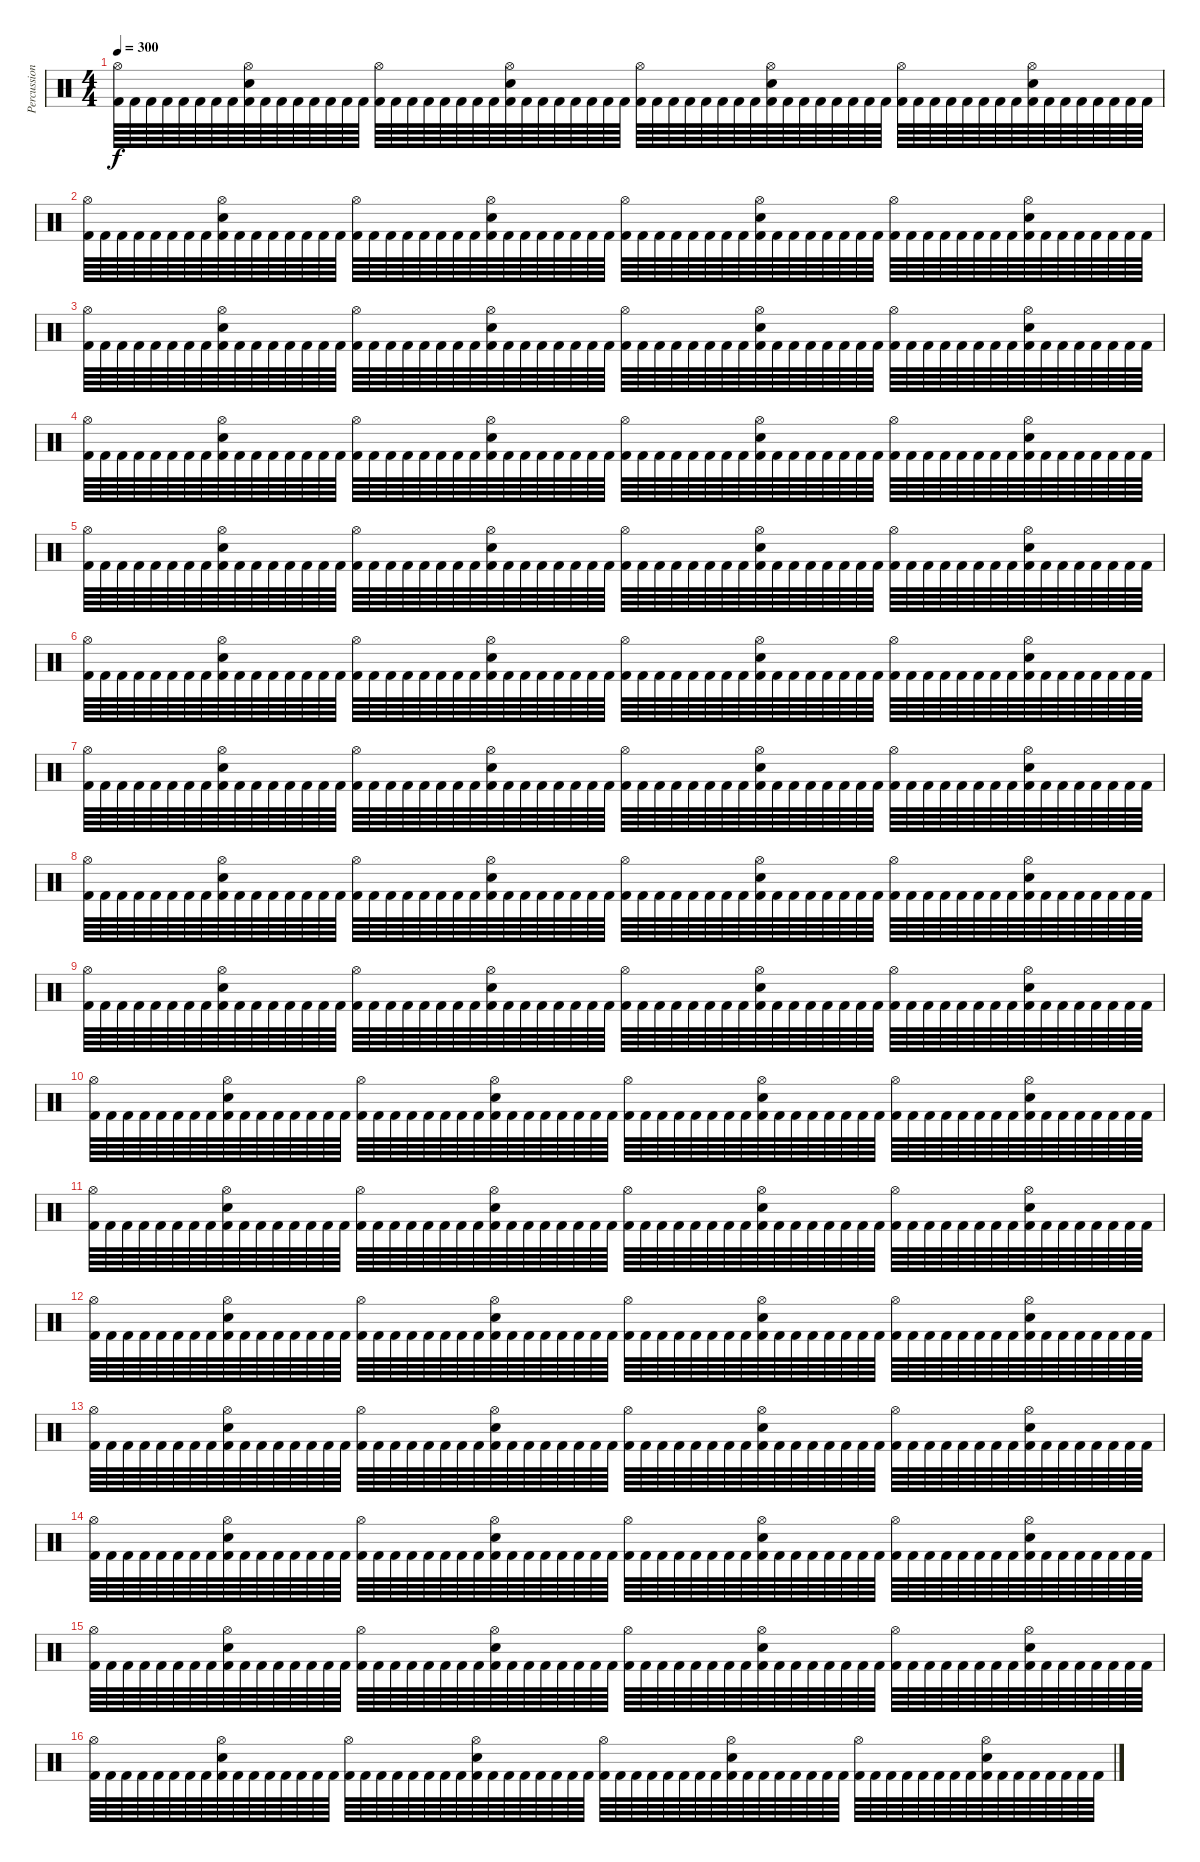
\track ("Percussion" "Percussion") {instrument percussion}
\staff {score}
\articulation defaults
\ts (4 4)
\tempo 300
\clef neutral
\ks c
("Hi-Hat (open)" "Kick (hit) 2").64{dy f} "Kick (hit) 2".64 "Kick (hit) 2".64 "Kick (hit) 2".64 "Kick (hit) 2".64 "Kick (hit) 2".64 "Kick (hit) 2".64 "Kick (hit) 2".64 ("Hi-Hat (open)" "Electric Snare (hit)" "Kick (hit) 2").64 "Kick (hit) 2".64 "Kick (hit) 2".64 "Kick (hit) 2".64 "Kick (hit) 2".64 "Kick (hit) 2".64 "Kick (hit) 2".64 "Kick (hit) 2".64 ("Hi-Hat (open)" "Kick (hit) 2").64 "Kick (hit) 2".64 "Kick (hit) 2".64 "Kick (hit) 2".64 "Kick (hit) 2".64 "Kick (hit) 2".64 "Kick (hit) 2".64 "Kick (hit) 2".64 ("Hi-Hat (open)" "Electric Snare (hit)" "Kick (hit) 2").64 "Kick (hit) 2".64 "Kick (hit) 2".64 "Kick (hit) 2".64 "Kick (hit) 2".64 "Kick (hit) 2".64 "Kick (hit) 2".64 "Kick (hit) 2".64 ("Hi-Hat (open)" "Kick (hit) 2").64 "Kick (hit) 2".64 "Kick (hit) 2".64 "Kick (hit) 2".64 "Kick (hit) 2".64 "Kick (hit) 2".64 "Kick (hit) 2".64 "Kick (hit) 2".64 ("Hi-Hat (open)" "Electric Snare (hit)" "Kick (hit) 2").64 "Kick (hit) 2".64 "Kick (hit) 2".64 "Kick (hit) 2".64 "Kick (hit) 2".64 "Kick (hit) 2".64 "Kick (hit) 2".64 "Kick (hit) 2".64 ("Hi-Hat (open)" "Kick (hit) 2").64 "Kick (hit) 2".64 "Kick (hit) 2".64 "Kick (hit) 2".64 "Kick (hit) 2".64 "Kick (hit) 2".64 "Kick (hit) 2".64 "Kick (hit) 2".64 ("Hi-Hat (open)" "Electric Snare (hit)" "Kick (hit) 2").64 "Kick (hit) 2".64 "Kick (hit) 2".64 "Kick (hit) 2".64 "Kick (hit) 2".64 "Kick (hit) 2".64 "Kick (hit) 2".64 "Kick (hit) 2".64 |
("Hi-Hat (open)" "Kick (hit) 2").64 "Kick (hit) 2".64 "Kick (hit) 2".64 "Kick (hit) 2".64 "Kick (hit) 2".64 "Kick (hit) 2".64 "Kick (hit) 2".64 "Kick (hit) 2".64 ("Hi-Hat (open)" "Electric Snare (hit)" "Kick (hit) 2").64 "Kick (hit) 2".64 "Kick (hit) 2".64 "Kick (hit) 2".64 "Kick (hit) 2".64 "Kick (hit) 2".64 "Kick (hit) 2".64 "Kick (hit) 2".64 ("Hi-Hat (open)" "Kick (hit) 2").64 "Kick (hit) 2".64 "Kick (hit) 2".64 "Kick (hit) 2".64 "Kick (hit) 2".64 "Kick (hit) 2".64 "Kick (hit) 2".64 "Kick (hit) 2".64 ("Hi-Hat (open)" "Electric Snare (hit)" "Kick (hit) 2").64 "Kick (hit) 2".64 "Kick (hit) 2".64 "Kick (hit) 2".64 "Kick (hit) 2".64 "Kick (hit) 2".64 "Kick (hit) 2".64 "Kick (hit) 2".64 ("Hi-Hat (open)" "Kick (hit) 2").64 "Kick (hit) 2".64 "Kick (hit) 2".64 "Kick (hit) 2".64 "Kick (hit) 2".64 "Kick (hit) 2".64 "Kick (hit) 2".64 "Kick (hit) 2".64 ("Hi-Hat (open)" "Electric Snare (hit)" "Kick (hit) 2").64 "Kick (hit) 2".64 "Kick (hit) 2".64 "Kick (hit) 2".64 "Kick (hit) 2".64 "Kick (hit) 2".64 "Kick (hit) 2".64 "Kick (hit) 2".64 ("Hi-Hat (open)" "Kick (hit) 2").64 "Kick (hit) 2".64 "Kick (hit) 2".64 "Kick (hit) 2".64 "Kick (hit) 2".64 "Kick (hit) 2".64 "Kick (hit) 2".64 "Kick (hit) 2".64 ("Hi-Hat (open)" "Electric Snare (hit)" "Kick (hit) 2").64 "Kick (hit) 2".64 "Kick (hit) 2".64 "Kick (hit) 2".64 "Kick (hit) 2".64 "Kick (hit) 2".64 "Kick (hit) 2".64 "Kick (hit) 2".64 |
("Hi-Hat (open)" "Kick (hit) 2").64 "Kick (hit) 2".64 "Kick (hit) 2".64 "Kick (hit) 2".64 "Kick (hit) 2".64 "Kick (hit) 2".64 "Kick (hit) 2".64 "Kick (hit) 2".64 ("Hi-Hat (open)" "Electric Snare (hit)" "Kick (hit) 2").64 "Kick (hit) 2".64 "Kick (hit) 2".64 "Kick (hit) 2".64 "Kick (hit) 2".64 "Kick (hit) 2".64 "Kick (hit) 2".64 "Kick (hit) 2".64 ("Hi-Hat (open)" "Kick (hit) 2").64 "Kick (hit) 2".64 "Kick (hit) 2".64 "Kick (hit) 2".64 "Kick (hit) 2".64 "Kick (hit) 2".64 "Kick (hit) 2".64 "Kick (hit) 2".64 ("Hi-Hat (open)" "Electric Snare (hit)" "Kick (hit) 2").64 "Kick (hit) 2".64 "Kick (hit) 2".64 "Kick (hit) 2".64 "Kick (hit) 2".64 "Kick (hit) 2".64 "Kick (hit) 2".64 "Kick (hit) 2".64 ("Hi-Hat (open)" "Kick (hit) 2").64 "Kick (hit) 2".64 "Kick (hit) 2".64 "Kick (hit) 2".64 "Kick (hit) 2".64 "Kick (hit) 2".64 "Kick (hit) 2".64 "Kick (hit) 2".64 ("Hi-Hat (open)" "Electric Snare (hit)" "Kick (hit) 2").64 "Kick (hit) 2".64 "Kick (hit) 2".64 "Kick (hit) 2".64 "Kick (hit) 2".64 "Kick (hit) 2".64 "Kick (hit) 2".64 "Kick (hit) 2".64 ("Hi-Hat (open)" "Kick (hit) 2").64 "Kick (hit) 2".64 "Kick (hit) 2".64 "Kick (hit) 2".64 "Kick (hit) 2".64 "Kick (hit) 2".64 "Kick (hit) 2".64 "Kick (hit) 2".64 ("Hi-Hat (open)" "Electric Snare (hit)" "Kick (hit) 2").64 "Kick (hit) 2".64 "Kick (hit) 2".64 "Kick (hit) 2".64 "Kick (hit) 2".64 "Kick (hit) 2".64 "Kick (hit) 2".64 "Kick (hit) 2".64 |
("Hi-Hat (open)" "Kick (hit) 2").64 "Kick (hit) 2".64 "Kick (hit) 2".64 "Kick (hit) 2".64 "Kick (hit) 2".64 "Kick (hit) 2".64 "Kick (hit) 2".64 "Kick (hit) 2".64 ("Hi-Hat (open)" "Electric Snare (hit)" "Kick (hit) 2").64 "Kick (hit) 2".64 "Kick (hit) 2".64 "Kick (hit) 2".64 "Kick (hit) 2".64 "Kick (hit) 2".64 "Kick (hit) 2".64 "Kick (hit) 2".64 ("Hi-Hat (open)" "Kick (hit) 2").64 "Kick (hit) 2".64 "Kick (hit) 2".64 "Kick (hit) 2".64 "Kick (hit) 2".64 "Kick (hit) 2".64 "Kick (hit) 2".64 "Kick (hit) 2".64 ("Hi-Hat (open)" "Electric Snare (hit)" "Kick (hit) 2").64 "Kick (hit) 2".64 "Kick (hit) 2".64 "Kick (hit) 2".64 "Kick (hit) 2".64 "Kick (hit) 2".64 "Kick (hit) 2".64 "Kick (hit) 2".64 ("Hi-Hat (open)" "Kick (hit) 2").64 "Kick (hit) 2".64 "Kick (hit) 2".64 "Kick (hit) 2".64 "Kick (hit) 2".64 "Kick (hit) 2".64 "Kick (hit) 2".64 "Kick (hit) 2".64 ("Hi-Hat (open)" "Electric Snare (hit)" "Kick (hit) 2").64 "Kick (hit) 2".64 "Kick (hit) 2".64 "Kick (hit) 2".64 "Kick (hit) 2".64 "Kick (hit) 2".64 "Kick (hit) 2".64 "Kick (hit) 2".64 ("Hi-Hat (open)" "Kick (hit) 2").64 "Kick (hit) 2".64 "Kick (hit) 2".64 "Kick (hit) 2".64 "Kick (hit) 2".64 "Kick (hit) 2".64 "Kick (hit) 2".64 "Kick (hit) 2".64 ("Hi-Hat (open)" "Electric Snare (hit)" "Kick (hit) 2").64 "Kick (hit) 2".64 "Kick (hit) 2".64 "Kick (hit) 2".64 "Kick (hit) 2".64 "Kick (hit) 2".64 "Kick (hit) 2".64 "Kick (hit) 2".64 |
("Hi-Hat (open)" "Kick (hit) 2").64 "Kick (hit) 2".64 "Kick (hit) 2".64 "Kick (hit) 2".64 "Kick (hit) 2".64 "Kick (hit) 2".64 "Kick (hit) 2".64 "Kick (hit) 2".64 ("Hi-Hat (open)" "Electric Snare (hit)" "Kick (hit) 2").64 "Kick (hit) 2".64 "Kick (hit) 2".64 "Kick (hit) 2".64 "Kick (hit) 2".64 "Kick (hit) 2".64 "Kick (hit) 2".64 "Kick (hit) 2".64 ("Hi-Hat (open)" "Kick (hit) 2").64 "Kick (hit) 2".64 "Kick (hit) 2".64 "Kick (hit) 2".64 "Kick (hit) 2".64 "Kick (hit) 2".64 "Kick (hit) 2".64 "Kick (hit) 2".64 ("Hi-Hat (open)" "Electric Snare (hit)" "Kick (hit) 2").64 "Kick (hit) 2".64 "Kick (hit) 2".64 "Kick (hit) 2".64 "Kick (hit) 2".64 "Kick (hit) 2".64 "Kick (hit) 2".64 "Kick (hit) 2".64 ("Hi-Hat (open)" "Kick (hit) 2").64 "Kick (hit) 2".64 "Kick (hit) 2".64 "Kick (hit) 2".64 "Kick (hit) 2".64 "Kick (hit) 2".64 "Kick (hit) 2".64 "Kick (hit) 2".64 ("Hi-Hat (open)" "Electric Snare (hit)" "Kick (hit) 2").64 "Kick (hit) 2".64 "Kick (hit) 2".64 "Kick (hit) 2".64 "Kick (hit) 2".64 "Kick (hit) 2".64 "Kick (hit) 2".64 "Kick (hit) 2".64 ("Hi-Hat (open)" "Kick (hit) 2").64 "Kick (hit) 2".64 "Kick (hit) 2".64 "Kick (hit) 2".64 "Kick (hit) 2".64 "Kick (hit) 2".64 "Kick (hit) 2".64 "Kick (hit) 2".64 ("Hi-Hat (open)" "Electric Snare (hit)" "Kick (hit) 2").64 "Kick (hit) 2".64 "Kick (hit) 2".64 "Kick (hit) 2".64 "Kick (hit) 2".64 "Kick (hit) 2".64 "Kick (hit) 2".64 "Kick (hit) 2".64 |
("Hi-Hat (open)" "Kick (hit) 2").64 "Kick (hit) 2".64 "Kick (hit) 2".64 "Kick (hit) 2".64 "Kick (hit) 2".64 "Kick (hit) 2".64 "Kick (hit) 2".64 "Kick (hit) 2".64 ("Hi-Hat (open)" "Electric Snare (hit)" "Kick (hit) 2").64 "Kick (hit) 2".64 "Kick (hit) 2".64 "Kick (hit) 2".64 "Kick (hit) 2".64 "Kick (hit) 2".64 "Kick (hit) 2".64 "Kick (hit) 2".64 ("Hi-Hat (open)" "Kick (hit) 2").64 "Kick (hit) 2".64 "Kick (hit) 2".64 "Kick (hit) 2".64 "Kick (hit) 2".64 "Kick (hit) 2".64 "Kick (hit) 2".64 "Kick (hit) 2".64 ("Hi-Hat (open)" "Electric Snare (hit)" "Kick (hit) 2").64 "Kick (hit) 2".64 "Kick (hit) 2".64 "Kick (hit) 2".64 "Kick (hit) 2".64 "Kick (hit) 2".64 "Kick (hit) 2".64 "Kick (hit) 2".64 ("Hi-Hat (open)" "Kick (hit) 2").64 "Kick (hit) 2".64 "Kick (hit) 2".64 "Kick (hit) 2".64 "Kick (hit) 2".64 "Kick (hit) 2".64 "Kick (hit) 2".64 "Kick (hit) 2".64 ("Hi-Hat (open)" "Electric Snare (hit)" "Kick (hit) 2").64 "Kick (hit) 2".64 "Kick (hit) 2".64 "Kick (hit) 2".64 "Kick (hit) 2".64 "Kick (hit) 2".64 "Kick (hit) 2".64 "Kick (hit) 2".64 ("Hi-Hat (open)" "Kick (hit) 2").64 "Kick (hit) 2".64 "Kick (hit) 2".64 "Kick (hit) 2".64 "Kick (hit) 2".64 "Kick (hit) 2".64 "Kick (hit) 2".64 "Kick (hit) 2".64 ("Hi-Hat (open)" "Electric Snare (hit)" "Kick (hit) 2").64 "Kick (hit) 2".64 "Kick (hit) 2".64 "Kick (hit) 2".64 "Kick (hit) 2".64 "Kick (hit) 2".64 "Kick (hit) 2".64 "Kick (hit) 2".64 |
("Hi-Hat (open)" "Kick (hit) 2").64 "Kick (hit) 2".64 "Kick (hit) 2".64 "Kick (hit) 2".64 "Kick (hit) 2".64 "Kick (hit) 2".64 "Kick (hit) 2".64 "Kick (hit) 2".64 ("Hi-Hat (open)" "Electric Snare (hit)" "Kick (hit) 2").64 "Kick (hit) 2".64 "Kick (hit) 2".64 "Kick (hit) 2".64 "Kick (hit) 2".64 "Kick (hit) 2".64 "Kick (hit) 2".64 "Kick (hit) 2".64 ("Hi-Hat (open)" "Kick (hit) 2").64 "Kick (hit) 2".64 "Kick (hit) 2".64 "Kick (hit) 2".64 "Kick (hit) 2".64 "Kick (hit) 2".64 "Kick (hit) 2".64 "Kick (hit) 2".64 ("Hi-Hat (open)" "Electric Snare (hit)" "Kick (hit) 2").64 "Kick (hit) 2".64 "Kick (hit) 2".64 "Kick (hit) 2".64 "Kick (hit) 2".64 "Kick (hit) 2".64 "Kick (hit) 2".64 "Kick (hit) 2".64 ("Hi-Hat (open)" "Kick (hit) 2").64 "Kick (hit) 2".64 "Kick (hit) 2".64 "Kick (hit) 2".64 "Kick (hit) 2".64 "Kick (hit) 2".64 "Kick (hit) 2".64 "Kick (hit) 2".64 ("Hi-Hat (open)" "Electric Snare (hit)" "Kick (hit) 2").64 "Kick (hit) 2".64 "Kick (hit) 2".64 "Kick (hit) 2".64 "Kick (hit) 2".64 "Kick (hit) 2".64 "Kick (hit) 2".64 "Kick (hit) 2".64 ("Hi-Hat (open)" "Kick (hit) 2").64 "Kick (hit) 2".64 "Kick (hit) 2".64 "Kick (hit) 2".64 "Kick (hit) 2".64 "Kick (hit) 2".64 "Kick (hit) 2".64 "Kick (hit) 2".64 ("Hi-Hat (open)" "Electric Snare (hit)" "Kick (hit) 2").64 "Kick (hit) 2".64 "Kick (hit) 2".64 "Kick (hit) 2".64 "Kick (hit) 2".64 "Kick (hit) 2".64 "Kick (hit) 2".64 "Kick (hit) 2".64 |
("Hi-Hat (open)" "Kick (hit) 2").64 "Kick (hit) 2".64 "Kick (hit) 2".64 "Kick (hit) 2".64 "Kick (hit) 2".64 "Kick (hit) 2".64 "Kick (hit) 2".64 "Kick (hit) 2".64 ("Hi-Hat (open)" "Electric Snare (hit)" "Kick (hit) 2").64 "Kick (hit) 2".64 "Kick (hit) 2".64 "Kick (hit) 2".64 "Kick (hit) 2".64 "Kick (hit) 2".64 "Kick (hit) 2".64 "Kick (hit) 2".64 ("Hi-Hat (open)" "Kick (hit) 2").64 "Kick (hit) 2".64 "Kick (hit) 2".64 "Kick (hit) 2".64 "Kick (hit) 2".64 "Kick (hit) 2".64 "Kick (hit) 2".64 "Kick (hit) 2".64 ("Hi-Hat (open)" "Electric Snare (hit)" "Kick (hit) 2").64 "Kick (hit) 2".64 "Kick (hit) 2".64 "Kick (hit) 2".64 "Kick (hit) 2".64 "Kick (hit) 2".64 "Kick (hit) 2".64 "Kick (hit) 2".64 ("Hi-Hat (open)" "Kick (hit) 2").64 "Kick (hit) 2".64 "Kick (hit) 2".64 "Kick (hit) 2".64 "Kick (hit) 2".64 "Kick (hit) 2".64 "Kick (hit) 2".64 "Kick (hit) 2".64 ("Hi-Hat (open)" "Electric Snare (hit)" "Kick (hit) 2").64 "Kick (hit) 2".64 "Kick (hit) 2".64 "Kick (hit) 2".64 "Kick (hit) 2".64 "Kick (hit) 2".64 "Kick (hit) 2".64 "Kick (hit) 2".64 ("Hi-Hat (open)" "Kick (hit) 2").64 "Kick (hit) 2".64 "Kick (hit) 2".64 "Kick (hit) 2".64 "Kick (hit) 2".64 "Kick (hit) 2".64 "Kick (hit) 2".64 "Kick (hit) 2".64 ("Hi-Hat (open)" "Electric Snare (hit)" "Kick (hit) 2").64 "Kick (hit) 2".64 "Kick (hit) 2".64 "Kick (hit) 2".64 "Kick (hit) 2".64 "Kick (hit) 2".64 "Kick (hit) 2".64 "Kick (hit) 2".64 |
("Hi-Hat (open)" "Kick (hit) 2").64 "Kick (hit) 2".64 "Kick (hit) 2".64 "Kick (hit) 2".64 "Kick (hit) 2".64 "Kick (hit) 2".64 "Kick (hit) 2".64 "Kick (hit) 2".64 ("Hi-Hat (open)" "Electric Snare (hit)" "Kick (hit) 2").64 "Kick (hit) 2".64 "Kick (hit) 2".64 "Kick (hit) 2".64 "Kick (hit) 2".64 "Kick (hit) 2".64 "Kick (hit) 2".64 "Kick (hit) 2".64 ("Hi-Hat (open)" "Kick (hit) 2").64 "Kick (hit) 2".64 "Kick (hit) 2".64 "Kick (hit) 2".64 "Kick (hit) 2".64 "Kick (hit) 2".64 "Kick (hit) 2".64 "Kick (hit) 2".64 ("Hi-Hat (open)" "Electric Snare (hit)" "Kick (hit) 2").64 "Kick (hit) 2".64 "Kick (hit) 2".64 "Kick (hit) 2".64 "Kick (hit) 2".64 "Kick (hit) 2".64 "Kick (hit) 2".64 "Kick (hit) 2".64 ("Hi-Hat (open)" "Kick (hit) 2").64 "Kick (hit) 2".64 "Kick (hit) 2".64 "Kick (hit) 2".64 "Kick (hit) 2".64 "Kick (hit) 2".64 "Kick (hit) 2".64 "Kick (hit) 2".64 ("Hi-Hat (open)" "Electric Snare (hit)" "Kick (hit) 2").64 "Kick (hit) 2".64 "Kick (hit) 2".64 "Kick (hit) 2".64 "Kick (hit) 2".64 "Kick (hit) 2".64 "Kick (hit) 2".64 "Kick (hit) 2".64 ("Hi-Hat (open)" "Kick (hit) 2").64 "Kick (hit) 2".64 "Kick (hit) 2".64 "Kick (hit) 2".64 "Kick (hit) 2".64 "Kick (hit) 2".64 "Kick (hit) 2".64 "Kick (hit) 2".64 ("Hi-Hat (open)" "Electric Snare (hit)" "Kick (hit) 2").64 "Kick (hit) 2".64 "Kick (hit) 2".64 "Kick (hit) 2".64 "Kick (hit) 2".64 "Kick (hit) 2".64 "Kick (hit) 2".64 "Kick (hit) 2".64 |
("Hi-Hat (open)" "Kick (hit) 2").64 "Kick (hit) 2".64 "Kick (hit) 2".64 "Kick (hit) 2".64 "Kick (hit) 2".64 "Kick (hit) 2".64 "Kick (hit) 2".64 "Kick (hit) 2".64 ("Hi-Hat (open)" "Electric Snare (hit)" "Kick (hit) 2").64 "Kick (hit) 2".64 "Kick (hit) 2".64 "Kick (hit) 2".64 "Kick (hit) 2".64 "Kick (hit) 2".64 "Kick (hit) 2".64 "Kick (hit) 2".64 ("Hi-Hat (open)" "Kick (hit) 2").64 "Kick (hit) 2".64 "Kick (hit) 2".64 "Kick (hit) 2".64 "Kick (hit) 2".64 "Kick (hit) 2".64 "Kick (hit) 2".64 "Kick (hit) 2".64 ("Hi-Hat (open)" "Electric Snare (hit)" "Kick (hit) 2").64 "Kick (hit) 2".64 "Kick (hit) 2".64 "Kick (hit) 2".64 "Kick (hit) 2".64 "Kick (hit) 2".64 "Kick (hit) 2".64 "Kick (hit) 2".64 ("Hi-Hat (open)" "Kick (hit) 2").64 "Kick (hit) 2".64 "Kick (hit) 2".64 "Kick (hit) 2".64 "Kick (hit) 2".64 "Kick (hit) 2".64 "Kick (hit) 2".64 "Kick (hit) 2".64 ("Hi-Hat (open)" "Electric Snare (hit)" "Kick (hit) 2").64 "Kick (hit) 2".64 "Kick (hit) 2".64 "Kick (hit) 2".64 "Kick (hit) 2".64 "Kick (hit) 2".64 "Kick (hit) 2".64 "Kick (hit) 2".64 ("Hi-Hat (open)" "Kick (hit) 2").64 "Kick (hit) 2".64 "Kick (hit) 2".64 "Kick (hit) 2".64 "Kick (hit) 2".64 "Kick (hit) 2".64 "Kick (hit) 2".64 "Kick (hit) 2".64 ("Hi-Hat (open)" "Electric Snare (hit)" "Kick (hit) 2").64 "Kick (hit) 2".64 "Kick (hit) 2".64 "Kick (hit) 2".64 "Kick (hit) 2".64 "Kick (hit) 2".64 "Kick (hit) 2".64 "Kick (hit) 2".64 |
("Hi-Hat (open)" "Kick (hit) 2").64 "Kick (hit) 2".64 "Kick (hit) 2".64 "Kick (hit) 2".64 "Kick (hit) 2".64 "Kick (hit) 2".64 "Kick (hit) 2".64 "Kick (hit) 2".64 ("Hi-Hat (open)" "Electric Snare (hit)" "Kick (hit) 2").64 "Kick (hit) 2".64 "Kick (hit) 2".64 "Kick (hit) 2".64 "Kick (hit) 2".64 "Kick (hit) 2".64 "Kick (hit) 2".64 "Kick (hit) 2".64 ("Hi-Hat (open)" "Kick (hit) 2").64 "Kick (hit) 2".64 "Kick (hit) 2".64 "Kick (hit) 2".64 "Kick (hit) 2".64 "Kick (hit) 2".64 "Kick (hit) 2".64 "Kick (hit) 2".64 ("Hi-Hat (open)" "Electric Snare (hit)" "Kick (hit) 2").64 "Kick (hit) 2".64 "Kick (hit) 2".64 "Kick (hit) 2".64 "Kick (hit) 2".64 "Kick (hit) 2".64 "Kick (hit) 2".64 "Kick (hit) 2".64 ("Hi-Hat (open)" "Kick (hit) 2").64 "Kick (hit) 2".64 "Kick (hit) 2".64 "Kick (hit) 2".64 "Kick (hit) 2".64 "Kick (hit) 2".64 "Kick (hit) 2".64 "Kick (hit) 2".64 ("Hi-Hat (open)" "Electric Snare (hit)" "Kick (hit) 2").64 "Kick (hit) 2".64 "Kick (hit) 2".64 "Kick (hit) 2".64 "Kick (hit) 2".64 "Kick (hit) 2".64 "Kick (hit) 2".64 "Kick (hit) 2".64 ("Hi-Hat (open)" "Kick (hit) 2").64 "Kick (hit) 2".64 "Kick (hit) 2".64 "Kick (hit) 2".64 "Kick (hit) 2".64 "Kick (hit) 2".64 "Kick (hit) 2".64 "Kick (hit) 2".64 ("Hi-Hat (open)" "Electric Snare (hit)" "Kick (hit) 2").64 "Kick (hit) 2".64 "Kick (hit) 2".64 "Kick (hit) 2".64 "Kick (hit) 2".64 "Kick (hit) 2".64 "Kick (hit) 2".64 "Kick (hit) 2".64 |
("Hi-Hat (open)" "Kick (hit) 2").64 "Kick (hit) 2".64 "Kick (hit) 2".64 "Kick (hit) 2".64 "Kick (hit) 2".64 "Kick (hit) 2".64 "Kick (hit) 2".64 "Kick (hit) 2".64 ("Hi-Hat (open)" "Electric Snare (hit)" "Kick (hit) 2").64 "Kick (hit) 2".64 "Kick (hit) 2".64 "Kick (hit) 2".64 "Kick (hit) 2".64 "Kick (hit) 2".64 "Kick (hit) 2".64 "Kick (hit) 2".64 ("Hi-Hat (open)" "Kick (hit) 2").64 "Kick (hit) 2".64 "Kick (hit) 2".64 "Kick (hit) 2".64 "Kick (hit) 2".64 "Kick (hit) 2".64 "Kick (hit) 2".64 "Kick (hit) 2".64 ("Hi-Hat (open)" "Electric Snare (hit)" "Kick (hit) 2").64 "Kick (hit) 2".64 "Kick (hit) 2".64 "Kick (hit) 2".64 "Kick (hit) 2".64 "Kick (hit) 2".64 "Kick (hit) 2".64 "Kick (hit) 2".64 ("Hi-Hat (open)" "Kick (hit) 2").64 "Kick (hit) 2".64 "Kick (hit) 2".64 "Kick (hit) 2".64 "Kick (hit) 2".64 "Kick (hit) 2".64 "Kick (hit) 2".64 "Kick (hit) 2".64 ("Hi-Hat (open)" "Electric Snare (hit)" "Kick (hit) 2").64 "Kick (hit) 2".64 "Kick (hit) 2".64 "Kick (hit) 2".64 "Kick (hit) 2".64 "Kick (hit) 2".64 "Kick (hit) 2".64 "Kick (hit) 2".64 ("Hi-Hat (open)" "Kick (hit) 2").64 "Kick (hit) 2".64 "Kick (hit) 2".64 "Kick (hit) 2".64 "Kick (hit) 2".64 "Kick (hit) 2".64 "Kick (hit) 2".64 "Kick (hit) 2".64 ("Hi-Hat (open)" "Electric Snare (hit)" "Kick (hit) 2").64 "Kick (hit) 2".64 "Kick (hit) 2".64 "Kick (hit) 2".64 "Kick (hit) 2".64 "Kick (hit) 2".64 "Kick (hit) 2".64 "Kick (hit) 2".64 |
("Hi-Hat (open)" "Kick (hit) 2").64 "Kick (hit) 2".64 "Kick (hit) 2".64 "Kick (hit) 2".64 "Kick (hit) 2".64 "Kick (hit) 2".64 "Kick (hit) 2".64 "Kick (hit) 2".64 ("Hi-Hat (open)" "Electric Snare (hit)" "Kick (hit) 2").64 "Kick (hit) 2".64 "Kick (hit) 2".64 "Kick (hit) 2".64 "Kick (hit) 2".64 "Kick (hit) 2".64 "Kick (hit) 2".64 "Kick (hit) 2".64 ("Hi-Hat (open)" "Kick (hit) 2").64 "Kick (hit) 2".64 "Kick (hit) 2".64 "Kick (hit) 2".64 "Kick (hit) 2".64 "Kick (hit) 2".64 "Kick (hit) 2".64 "Kick (hit) 2".64 ("Hi-Hat (open)" "Electric Snare (hit)" "Kick (hit) 2").64 "Kick (hit) 2".64 "Kick (hit) 2".64 "Kick (hit) 2".64 "Kick (hit) 2".64 "Kick (hit) 2".64 "Kick (hit) 2".64 "Kick (hit) 2".64 ("Hi-Hat (open)" "Kick (hit) 2").64 "Kick (hit) 2".64 "Kick (hit) 2".64 "Kick (hit) 2".64 "Kick (hit) 2".64 "Kick (hit) 2".64 "Kick (hit) 2".64 "Kick (hit) 2".64 ("Hi-Hat (open)" "Electric Snare (hit)" "Kick (hit) 2").64 "Kick (hit) 2".64 "Kick (hit) 2".64 "Kick (hit) 2".64 "Kick (hit) 2".64 "Kick (hit) 2".64 "Kick (hit) 2".64 "Kick (hit) 2".64 ("Hi-Hat (open)" "Kick (hit) 2").64 "Kick (hit) 2".64 "Kick (hit) 2".64 "Kick (hit) 2".64 "Kick (hit) 2".64 "Kick (hit) 2".64 "Kick (hit) 2".64 "Kick (hit) 2".64 ("Hi-Hat (open)" "Electric Snare (hit)" "Kick (hit) 2").64 "Kick (hit) 2".64 "Kick (hit) 2".64 "Kick (hit) 2".64 "Kick (hit) 2".64 "Kick (hit) 2".64 "Kick (hit) 2".64 "Kick (hit) 2".64 |
("Hi-Hat (open)" "Kick (hit) 2").64 "Kick (hit) 2".64 "Kick (hit) 2".64 "Kick (hit) 2".64 "Kick (hit) 2".64 "Kick (hit) 2".64 "Kick (hit) 2".64 "Kick (hit) 2".64 ("Hi-Hat (open)" "Electric Snare (hit)" "Kick (hit) 2").64 "Kick (hit) 2".64 "Kick (hit) 2".64 "Kick (hit) 2".64 "Kick (hit) 2".64 "Kick (hit) 2".64 "Kick (hit) 2".64 "Kick (hit) 2".64 ("Hi-Hat (open)" "Kick (hit) 2").64 "Kick (hit) 2".64 "Kick (hit) 2".64 "Kick (hit) 2".64 "Kick (hit) 2".64 "Kick (hit) 2".64 "Kick (hit) 2".64 "Kick (hit) 2".64 ("Hi-Hat (open)" "Electric Snare (hit)" "Kick (hit) 2").64 "Kick (hit) 2".64 "Kick (hit) 2".64 "Kick (hit) 2".64 "Kick (hit) 2".64 "Kick (hit) 2".64 "Kick (hit) 2".64 "Kick (hit) 2".64 ("Hi-Hat (open)" "Kick (hit) 2").64 "Kick (hit) 2".64 "Kick (hit) 2".64 "Kick (hit) 2".64 "Kick (hit) 2".64 "Kick (hit) 2".64 "Kick (hit) 2".64 "Kick (hit) 2".64 ("Hi-Hat (open)" "Electric Snare (hit)" "Kick (hit) 2").64 "Kick (hit) 2".64 "Kick (hit) 2".64 "Kick (hit) 2".64 "Kick (hit) 2".64 "Kick (hit) 2".64 "Kick (hit) 2".64 "Kick (hit) 2".64 ("Hi-Hat (open)" "Kick (hit) 2").64 "Kick (hit) 2".64 "Kick (hit) 2".64 "Kick (hit) 2".64 "Kick (hit) 2".64 "Kick (hit) 2".64 "Kick (hit) 2".64 "Kick (hit) 2".64 ("Hi-Hat (open)" "Electric Snare (hit)" "Kick (hit) 2").64 "Kick (hit) 2".64 "Kick (hit) 2".64 "Kick (hit) 2".64 "Kick (hit) 2".64 "Kick (hit) 2".64 "Kick (hit) 2".64 "Kick (hit) 2".64 |
("Hi-Hat (open)" "Kick (hit) 2").64 "Kick (hit) 2".64 "Kick (hit) 2".64 "Kick (hit) 2".64 "Kick (hit) 2".64 "Kick (hit) 2".64 "Kick (hit) 2".64 "Kick (hit) 2".64 ("Hi-Hat (open)" "Electric Snare (hit)" "Kick (hit) 2").64 "Kick (hit) 2".64 "Kick (hit) 2".64 "Kick (hit) 2".64 "Kick (hit) 2".64 "Kick (hit) 2".64 "Kick (hit) 2".64 "Kick (hit) 2".64 ("Hi-Hat (open)" "Kick (hit) 2").64 "Kick (hit) 2".64 "Kick (hit) 2".64 "Kick (hit) 2".64 "Kick (hit) 2".64 "Kick (hit) 2".64 "Kick (hit) 2".64 "Kick (hit) 2".64 ("Hi-Hat (open)" "Electric Snare (hit)" "Kick (hit) 2").64 "Kick (hit) 2".64 "Kick (hit) 2".64 "Kick (hit) 2".64 "Kick (hit) 2".64 "Kick (hit) 2".64 "Kick (hit) 2".64 "Kick (hit) 2".64 ("Hi-Hat (open)" "Kick (hit) 2").64 "Kick (hit) 2".64 "Kick (hit) 2".64 "Kick (hit) 2".64 "Kick (hit) 2".64 "Kick (hit) 2".64 "Kick (hit) 2".64 "Kick (hit) 2".64 ("Hi-Hat (open)" "Electric Snare (hit)" "Kick (hit) 2").64 "Kick (hit) 2".64 "Kick (hit) 2".64 "Kick (hit) 2".64 "Kick (hit) 2".64 "Kick (hit) 2".64 "Kick (hit) 2".64 "Kick (hit) 2".64 ("Hi-Hat (open)" "Kick (hit) 2").64 "Kick (hit) 2".64 "Kick (hit) 2".64 "Kick (hit) 2".64 "Kick (hit) 2".64 "Kick (hit) 2".64 "Kick (hit) 2".64 "Kick (hit) 2".64 ("Hi-Hat (open)" "Electric Snare (hit)" "Kick (hit) 2").64 "Kick (hit) 2".64 "Kick (hit) 2".64 "Kick (hit) 2".64 "Kick (hit) 2".64 "Kick (hit) 2".64 "Kick (hit) 2".64 "Kick (hit) 2".64 |
("Hi-Hat (open)" "Kick (hit) 2").64 "Kick (hit) 2".64 "Kick (hit) 2".64 "Kick (hit) 2".64 "Kick (hit) 2".64 "Kick (hit) 2".64 "Kick (hit) 2".64 "Kick (hit) 2".64 ("Hi-Hat (open)" "Electric Snare (hit)" "Kick (hit) 2").64 "Kick (hit) 2".64 "Kick (hit) 2".64 "Kick (hit) 2".64 "Kick (hit) 2".64 "Kick (hit) 2".64 "Kick (hit) 2".64 "Kick (hit) 2".64 ("Hi-Hat (open)" "Kick (hit) 2").64 "Kick (hit) 2".64 "Kick (hit) 2".64 "Kick (hit) 2".64 "Kick (hit) 2".64 "Kick (hit) 2".64 "Kick (hit) 2".64 "Kick (hit) 2".64 ("Hi-Hat (open)" "Electric Snare (hit)" "Kick (hit) 2").64 "Kick (hit) 2".64 "Kick (hit) 2".64 "Kick (hit) 2".64 "Kick (hit) 2".64 "Kick (hit) 2".64 "Kick (hit) 2".64 "Kick (hit) 2".64 ("Hi-Hat (open)" "Kick (hit) 2").64 "Kick (hit) 2".64 "Kick (hit) 2".64 "Kick (hit) 2".64 "Kick (hit) 2".64 "Kick (hit) 2".64 "Kick (hit) 2".64 "Kick (hit) 2".64 ("Hi-Hat (open)" "Electric Snare (hit)" "Kick (hit) 2").64 "Kick (hit) 2".64 "Kick (hit) 2".64 "Kick (hit) 2".64 "Kick (hit) 2".64 "Kick (hit) 2".64 "Kick (hit) 2".64 "Kick (hit) 2".64 ("Hi-Hat (open)" "Kick (hit) 2").64 "Kick (hit) 2".64 "Kick (hit) 2".64 "Kick (hit) 2".64 "Kick (hit) 2".64 "Kick (hit) 2".64 "Kick (hit) 2".64 "Kick (hit) 2".64 ("Hi-Hat (open)" "Electric Snare (hit)" "Kick (hit) 2").64 "Kick (hit) 2".64 "Kick (hit) 2".64 "Kick (hit) 2".64 "Kick (hit) 2".64 "Kick (hit) 2".64 "Kick (hit) 2".64 "Kick (hit) 2".64
